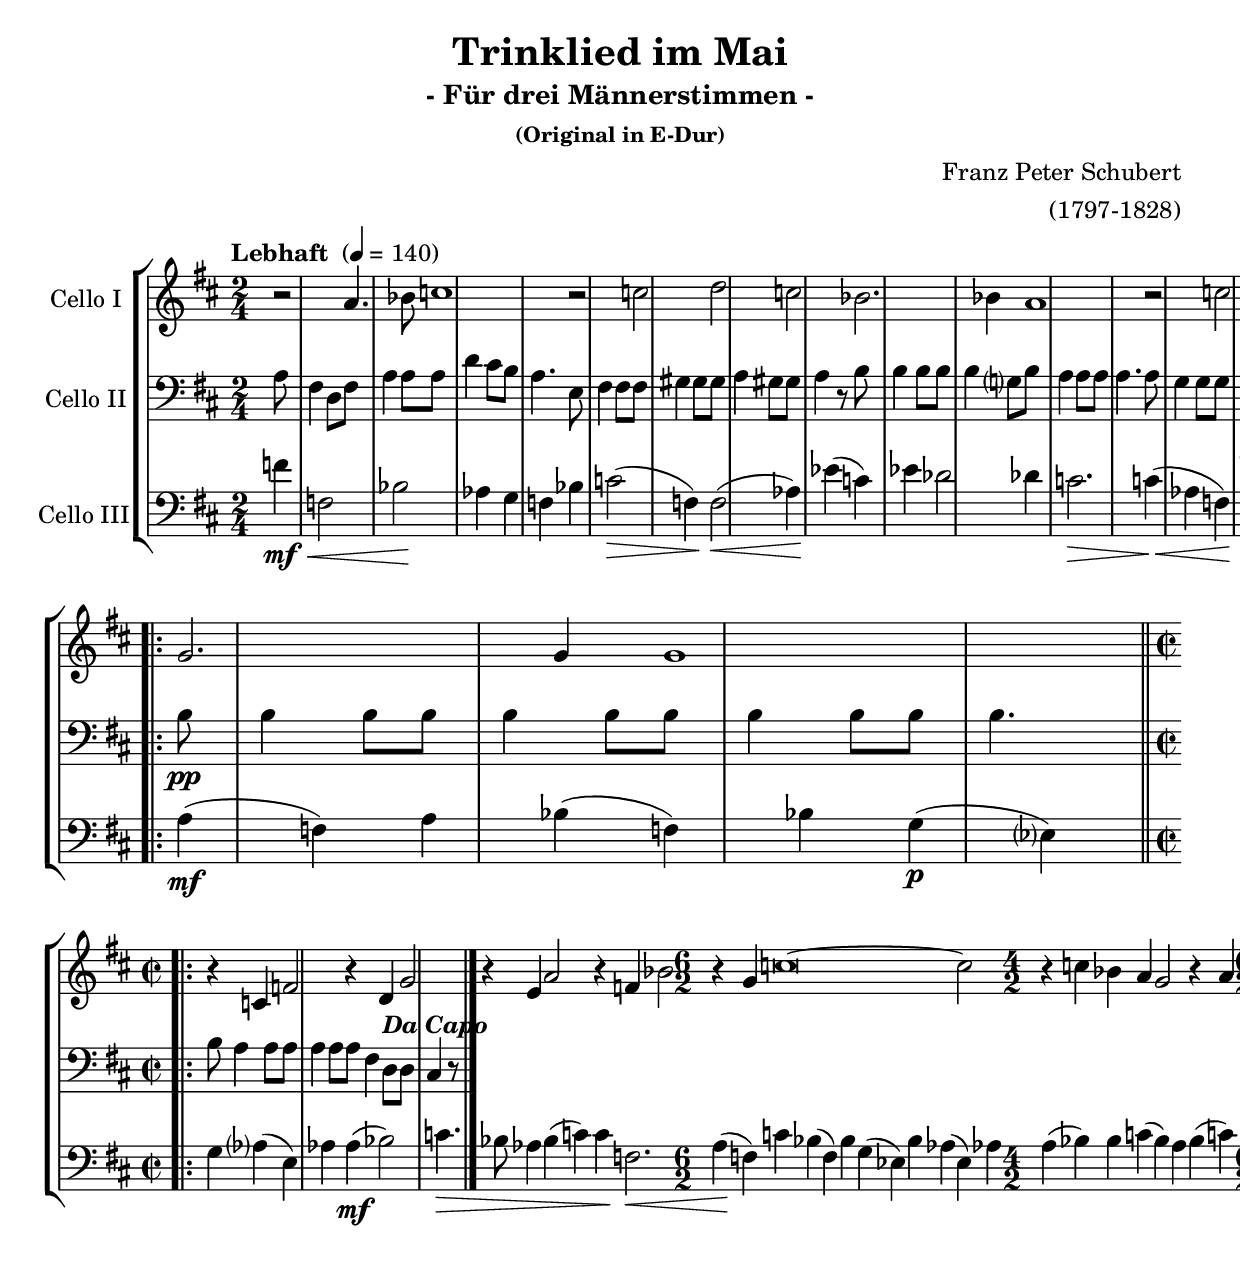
\version "2.12.3"
\include "deutsch.ly"

#(set-global-staff-size 21)

\header {
  title = "Trinklied im Mai"
  subtitle = "- Für drei Männerstimmen -"
  subsubtitle = "(Original in E-Dur)"
  composer = "Franz Peter Schubert"
  arranger = "(1797-1828)"
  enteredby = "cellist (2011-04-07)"
}

voiceconsts = {
 \key e \major
 \time 2/4
 \clef "bass"
% \clef "treble_8"
% \numericTimeSignature
 \compressFullBarRests
 \tempo "Lebhaft " 4=140
}

dc   = \markup \italic \bold "Da Capo"
fine = \markup \italic \bold "Fine"

%midilow = "harpsichord"
midihi = "clarinet"
%midilow = "accordion"
midilow = "bassoon"

\include "v1.ily"
vb = \relative c' {
   \voiceconsts

   \partial 8 h8
   gis4 e8 gis
   h4 h8 h
   e4 dis8 cis
   h4. fis8

   gis4 gis8 gis
   ais4 ais8 ais
   h4 ais8 ais
   h4 r8 cis
   cis4 cis8 cis
   cis4 a?8 cis

   h4 h8 h
   h4. h8
   a4 a8 a
   h4 cis8 cis
   e4 dis8 dis
   e4 r8^\fine_\fermata fis,\pp

   fis4 fis8 fis
   fis4 fis8 fis
   fis4 fis8 fis
   a4. a8
   gis4 gis8 gis

   gis4 gis8 gis
   fis4 gis8 gis
   ais4. cis8\pp
   cis4 cis8 cis
   cis4 cis8 cis

   cis4 cis8 cis
   cis4. cis8
   h4 h8 h
   h4 h8 h
   gis4 e8^\dc e
   dis4 r8 \bar "|."
}

\include "v3.ily"

\book {
  \score {
    \new StaffGroup <<
      \new Staff {
	\set Staff.midiInstrument = \midihi
	\set Staff.instrumentName = #"Cello I"
	\transpose e d { \va }
      }

      \new Staff {
	\set Staff.midiInstrument = \midihi
	\set Staff.instrumentName = #"Cello II"
	\transpose e d { \vb }
      }

      \new Staff {
	\set Staff.midiInstrument = \midilow
	\set Staff.instrumentName = #"Cello III"
	\transpose e d { \vc }
      }
    >>

    \layout {}

    \midi {
      \context {
	\Score
	tempoWholesPerMinute = #(ly:make-moment 140 4)
      }
    }
  }
}
